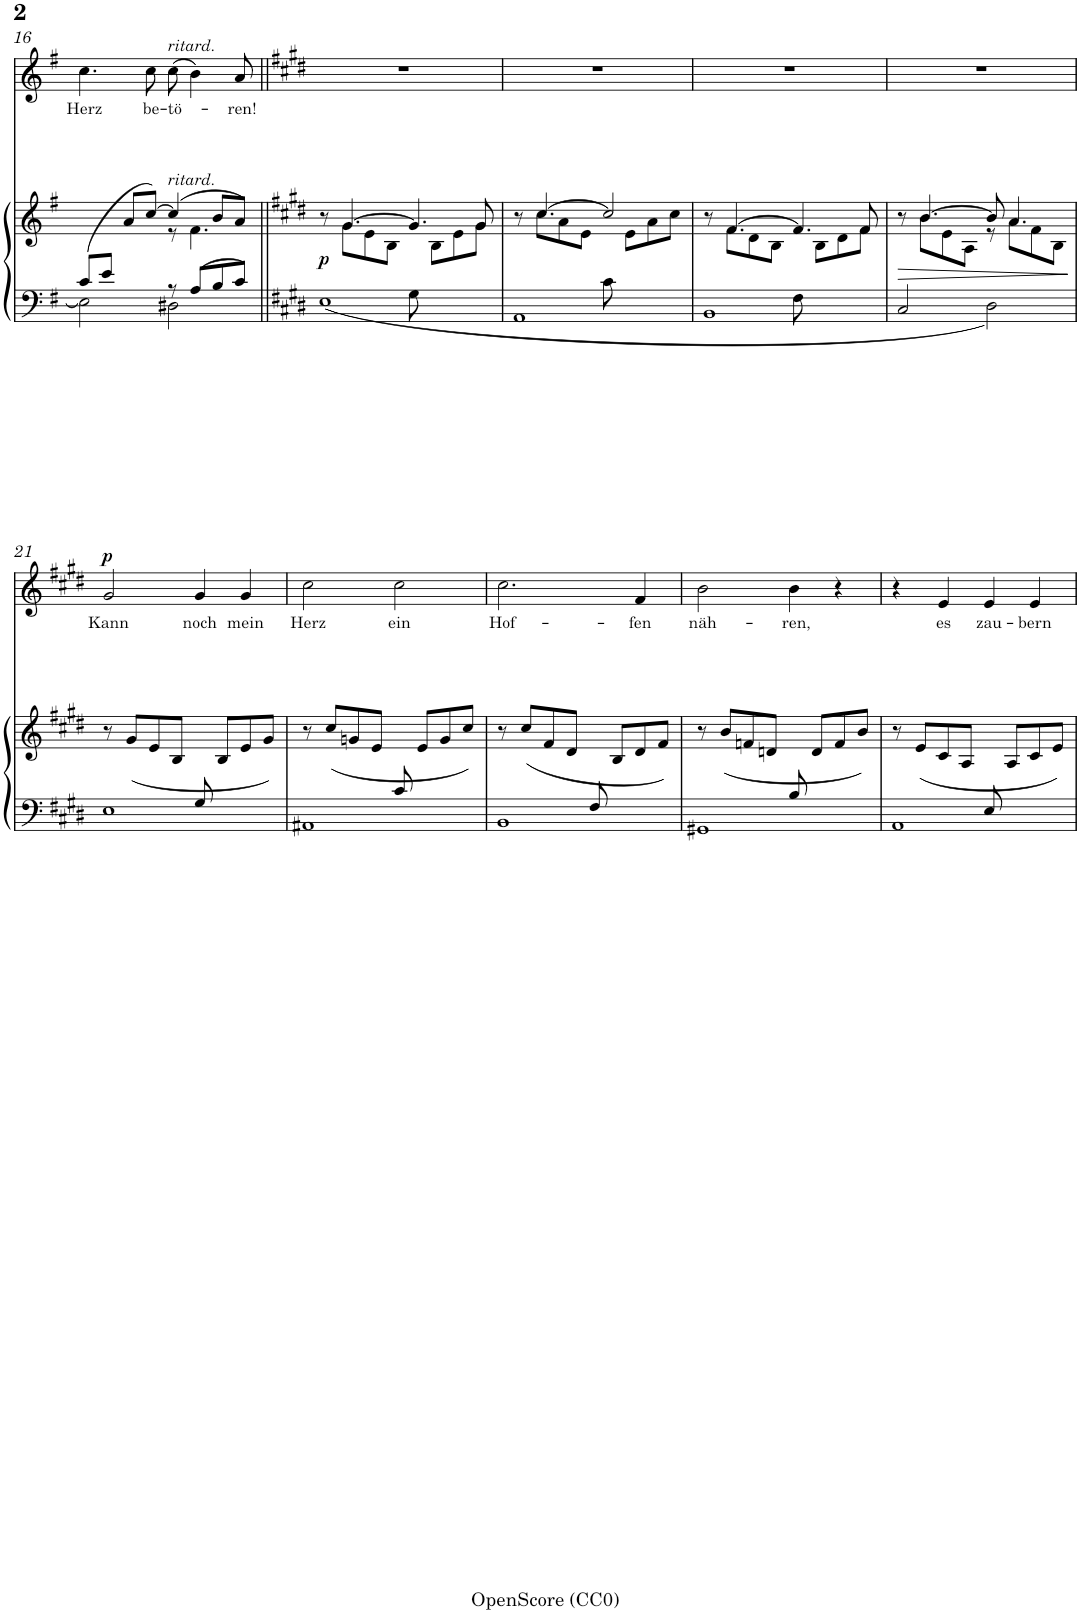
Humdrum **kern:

**kern	**kern	**dynam	**kern	**text	**dynam
*part2	*part2	*part2	*part1	*part1	*part1
*staff3	*staff2	*staff2/3	*staff1	*staff1	*staff1
*I"Piano	*	*	*I"Voice	*	*
*I'Pno	*	*	*	*	*
!!LO:PB:g=z
*clefF4	*clefG2	*	*clefG2	*	*
*k[f#]	*k[f#]	*	*k[f#]	*	*
*M4/4	*M4/4	*	*M4/4	*	*
*met(c)	*met(c)	*	*met(c)	*	*
=16	=16	=16	=16	=16	=16
*^	*^	*	*	*	*
*	*^	*	*	*	*	*	*
!	!	!	!	!	!	!	!LO:LY:b	!
(>8c/L	2ryy	2E\]	4ryy	2ryy	.	4.cc\	Herz	.
8e/J	.	.	.	.	.	.	.	.
2.ryy	.	.	8a/L	.	.	.	.	.
!	!	!	!	!	!	!	!LO:LY:b	!
.	.	.	[8cc/J)	.	.	8cc\	be-	.
!	!	!	!	!	!	!LO:TX:a:i:t=ritard.	!	!
!	!	!	!LO:TX:a:i:t=ritard.	!	!	!	!	!
!	!	!	!	!	!	!	!LO:LY:b	!
.	8r	2D#X\	(4cc/]	8r	.	(8cc\	-tö-	.
.	8A/L	.	.	4.f#\	.	4b\)	.	.
.	8B/	.	8b/L	.	.	.	.	.
!	!	!	!	!	!	!	!LO:LY:b	!
.	8c/J	.	8a/J)	.	.	8a/	-ren!	.
*v	*v	*v	*	*	*	*	*	*
=17||	=17||	=17||	=17||	=17||	=17||	=17||
*k[f#c#g#d#]	*k[f#c#g#d#]	*	*	*k[f#c#g#d#]	*	*
*^	*	*	*	*	*	*
!	!	!	!	!LO:DY:b	!	!	!
2ryy	1E	8r	8ryy	p	1r	.	.
.	.	[4.g#/	8g#\L	.	.	.	.
.	.	.	8e\	.	.	.	.
.	.	.	8B\J	.	.	.	.
8G#\	.	4.g#/]	8ryy	.	.	.	.
4.ryy	.	.	8B\L	.	.	.	.
.	.	.	8e\	.	.	.	.
.	.	8g#/	8g#\J	.	.	.	.
=18	=18	=18	=18	=18	=18	=18	=18
2ryy	1AA	8r	8ryy	.	1r	.	.
.	.	[4.cc#/	8cc#\L	.	.	.	.
.	.	.	8a\	.	.	.	.
.	.	.	8e\J	.	.	.	.
8c#\	.	2cc#/]	8ryy	.	.	.	.
4.ryy	.	.	8e\L	.	.	.	.
.	.	.	8a\	.	.	.	.
.	.	.	8cc#\J	.	.	.	.
=19	=19	=19	=19	=19	=19	=19	=19
2ryy	1BB	8r	8ryy	.	1r	.	.
.	.	[4.f#/	8f#\L	.	.	.	.
.	.	.	8d#\	.	.	.	.
.	.	.	8B\J	.	.	.	.
8F#\	.	4.f#/]	8ryy	.	.	.	.
4.ryy	.	.	8B\L	.	.	.	.
.	.	.	8d#\	.	.	.	.
.	.	8f#/	8f#\J	.	.	.	.
*v	*v	*	*	*	*	*	*
=20	=20	=20	=20	=20	=20	=20
!	!	!	!LO:HP:b	!	!	!
2C#/	8r	8ryy	>	1r	.	.
.	[4.b/	8b\L	.	.	.	.
.	.	8e\	.	.	.	.
.	.	8A\J	.	.	.	.
2D#\	8b/]	8r	.	.	.	.
.	4.a/	8a\L	.	.	.	.
.	.	8f#\	.	.	.	.
.	.	8B\J	.	.	.	.
*	*v	*v	*	*	*	*
.	.	]	.	.	.
!!LO:LB:g=z
=21	=21	=21	=21	=21	=21
*^	*	*	*	*	*
!	!	!	!	!	!LO:LY:b	!LO:DY:a
2ryy	1E	8r	.	2g#/	Kann	p
.	.	(8g#/L	.	.	.	.
.	.	8e/	.	.	.	.
.	.	8B/J	.	.	.	.
!	!	!	!	!	!LO:LY:b	!
8G#/	.	8ryy	.	4g#/	noch	.
4.ryy	.	8B/L	.	.	.	.
!	!	!	!	!	!LO:LY:b	!
.	.	8e/	.	4g#/	mein	.
.	.	8g#/J)	.	.	.	.
=22	=22	=22	=22	=22	=22	=22
!	!	!	!	!	!LO:LY:b	!
2ryy	1AA#X	8r	.	2cc#\	Herz	.
.	.	(8cc#/L	.	.	.	.
.	.	8gn/	.	.	.	.
.	.	8e/J	.	.	.	.
!	!	!	!	!	!LO:LY:b	!
8c#/	.	8ryy	.	2cc#\	ein	.
4.ryy	.	8e/L	.	.	.	.
.	.	8g/	.	.	.	.
.	.	8cc#/J)	.	.	.	.
=23	=23	=23	=23	=23	=23	=23
!	!	!	!	!	!LO:LY:b	!
2ryy	1BB	8r	.	2.cc#\	Hof-	.
.	.	(8cc#/L	.	.	.	.
.	.	8f#/	.	.	.	.
.	.	8d#/J	.	.	.	.
8F#/	.	8ryy	.	.	.	.
4.ryy	.	8B/L	.	.	.	.
!	!	!	!	!	!LO:LY:b	!
.	.	8d#/	.	4f#/	-fen	.
.	.	8f#/J)	.	.	.	.
=24	=24	=24	=24	=24	=24	=24
!	!	!	!	!	!LO:LY:b	!
2ryy	1GG#X	8r	.	2b\	näh-	.
.	.	(8b/L	.	.	.	.
.	.	8fn/	.	.	.	.
.	.	8dn/J	.	.	.	.
!	!	!	!	!	!LO:LY:b	!
8B/	.	8ryy	.	4b\	-ren,	.
4.ryy	.	8d/L	.	.	.	.
.	.	8f/	.	4r	.	.
.	.	8b/J)	.	.	.	.
=25	=25	=25	=25	=25	=25	=25
2ryy	1AA	8r	.	4r	.	.
.	.	(8e/L	.	.	.	.
!	!	!	!	!	!LO:LY:b	!
.	.	8c#/	.	4e/	es	.
.	.	8A/J	.	.	.	.
!	!	!	!	!	!LO:LY:b	!
8E/	.	8ryy	.	4e/	zau-	.
4.ryy	.	8A/L	.	.	.	.
!	!	!	!	!	!LO:LY:b	!
.	.	8c#/	.	4e/	-bern	.
.	.	8e/J)	.	.	.	.
*v	*v	*	*	*	*	*
=	=	=	=	=	=
*-	*-	*-	*-	*-	*-
